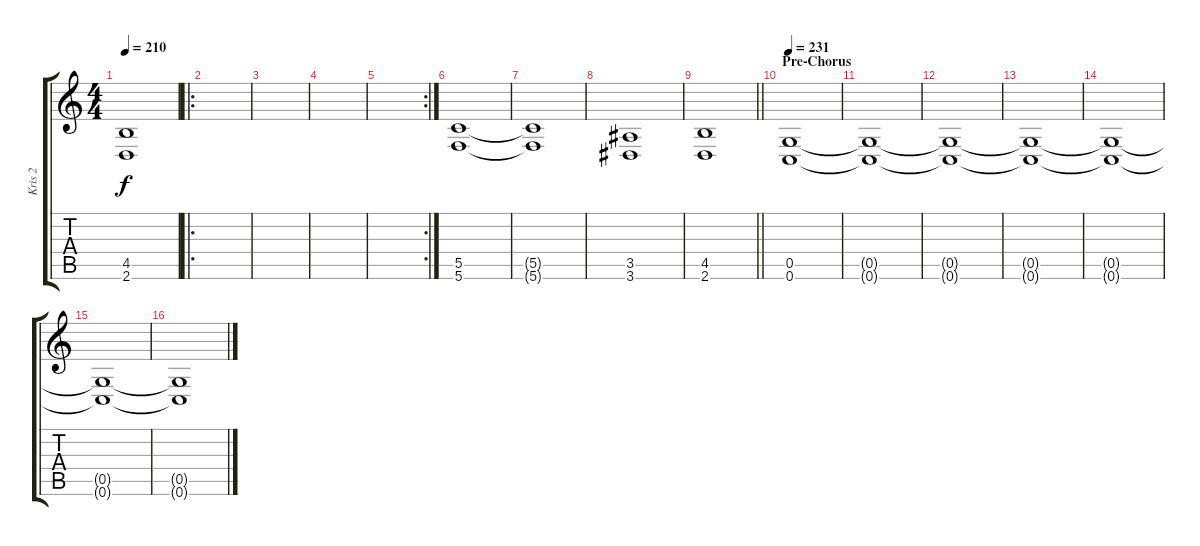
\track ("Kris 2" "Kris 2") {instrument distortionguitar}
\staff {score tabs}
\tuning (D4 A3 F3 C3 G2 C2) {hide}
\ts (4 4)
\tempo 210
\clef g2
\ks c
(4.5 2.6).1{dy f} |
\ro
|
|
|
\rc 2
|
(5.5 5.6).1 |
(5.5{t} 5.6{t}).1 |
(3.5 3.6).1 |
\barLineRight lightlight
(4.5 2.6).1 |
\section ("" "Pre-Chorus")
\tempo 231
(0.5 0.6).1 |
(0.5{t} 0.6{t}).1 |
(0.5{t} 0.6{t}).1 |
(0.5{t} 0.6{t}).1 |
(0.5{t} 0.6{t}).1 |
(0.5{t} 0.6{t}).1 |
(0.5{t} 0.6{t}).1
